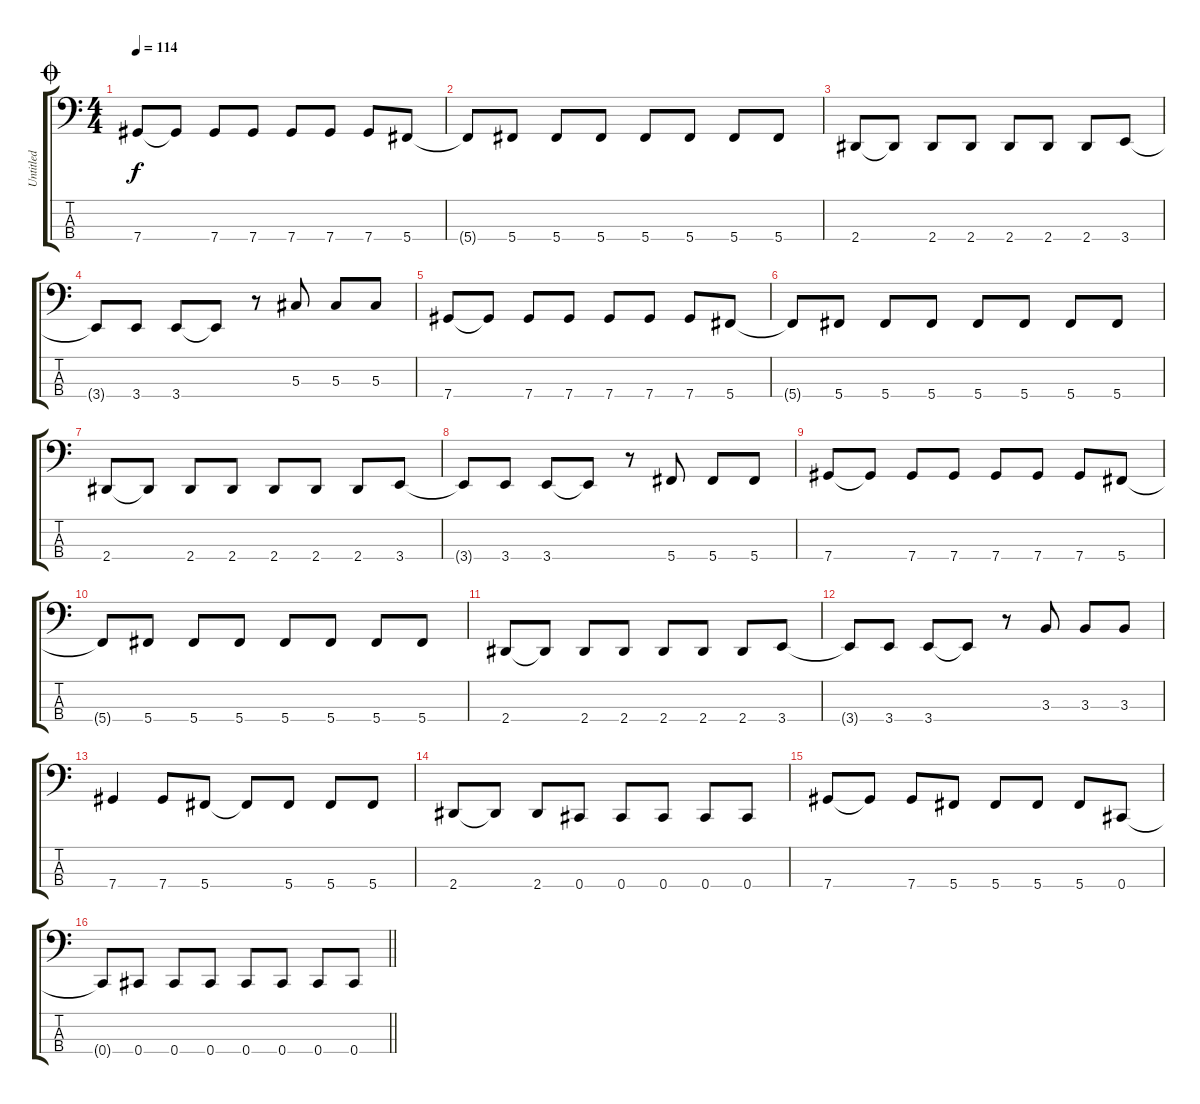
\track ("Untitled" "Untitled") {instrument electricbassfinger}
\staff {score tabs}
\tuning (Gb2 Db2 Ab1 Db1) {hide}
\ts (4 4)
\jump coda
\tempo 114
\clef f4
\ks c
7.4.8{dy f} 7.4{t}.8 7.4.8 7.4.8 7.4.8 7.4.8 7.4.8 5.4.8 |
5.4{t}.8 5.4.8 5.4.8 5.4.8 5.4.8 5.4.8 5.4.8 5.4.8 |
2.4.8 2.4{t}.8 2.4.8 2.4.8 2.4.8 2.4.8 2.4.8 3.4.8 |
3.4{t}.8 3.4.8 3.4.8 3.4{t}.8 r.8 5.3.8 5.3.8 5.3.8 |
7.4.8 7.4{t}.8 7.4.8 7.4.8 7.4.8 7.4.8 7.4.8 5.4.8 |
5.4{t}.8 5.4.8 5.4.8 5.4.8 5.4.8 5.4.8 5.4.8 5.4.8 |
2.4.8 2.4{t}.8 2.4.8 2.4.8 2.4.8 2.4.8 2.4.8 3.4.8 |
3.4{t}.8 3.4.8 3.4.8 3.4{t}.8 r.8 5.4.8 5.4.8 5.4.8 |
7.4.8 7.4{t}.8 7.4.8 7.4.8 7.4.8 7.4.8 7.4.8 5.4.8 |
5.4{t}.8 5.4.8 5.4.8 5.4.8 5.4.8 5.4.8 5.4.8 5.4.8 |
2.4.8 2.4{t}.8 2.4.8 2.4.8 2.4.8 2.4.8 2.4.8 3.4.8 |
3.4{t}.8 3.4.8 3.4.8 3.4{t}.8 r.8 3.3.8 3.3.8 3.3.8 |
7.4.4 7.4.8 5.4.8 5.4{t}.8 5.4.8 5.4.8 5.4.8 |
2.4.8 2.4{t}.8 2.4.8 0.4.8 0.4.8 0.4.8 0.4.8 0.4.8 |
7.4.8 7.4{t}.8 7.4.8 5.4.8 5.4.8 5.4.8 5.4.8 0.4.8 |
\barLineRight lightlight
0.4{t}.8 0.4.8 0.4.8 0.4.8 0.4.8 0.4.8 0.4.8 0.4.8
